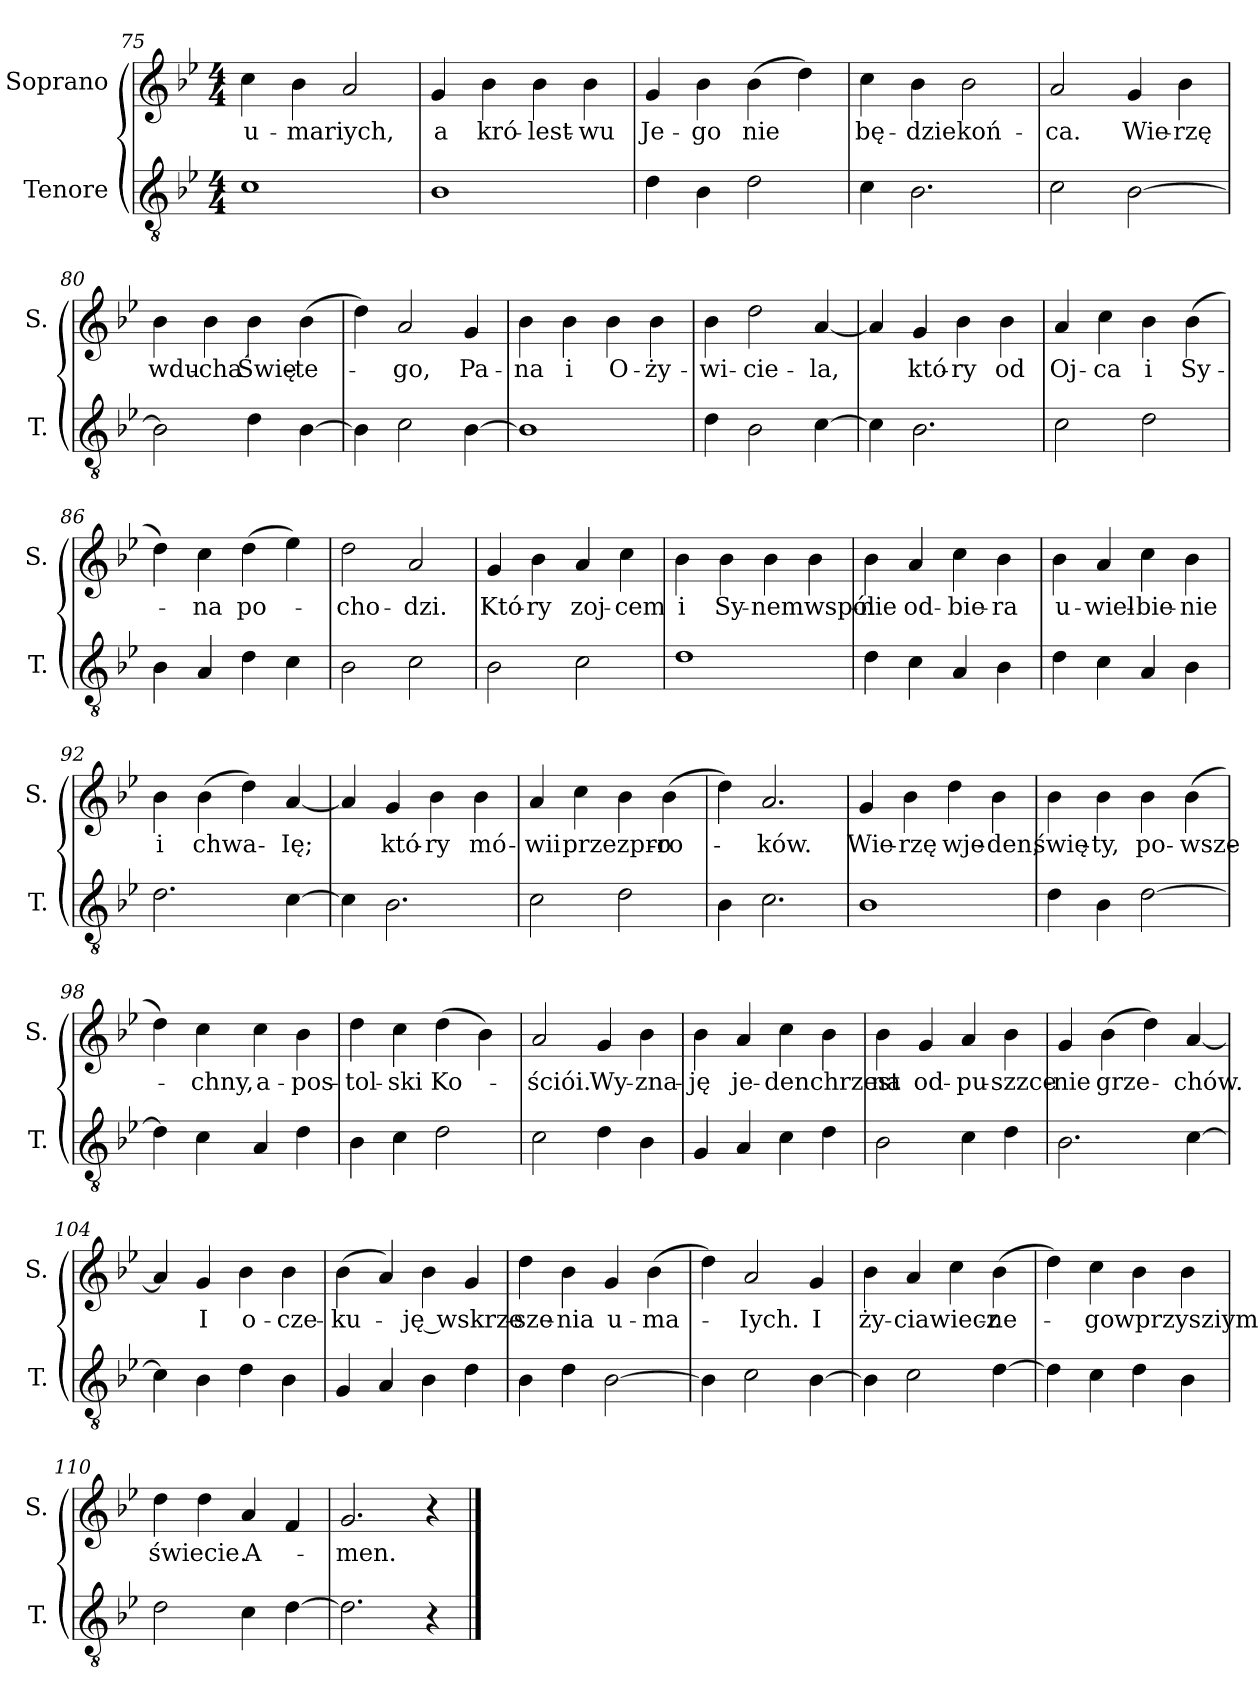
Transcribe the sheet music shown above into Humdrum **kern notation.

**kern	**kern	**text
*part2	*part1	*part1
*staff2	*staff1	*staff1
*I"Tenore	*I"Soprano	*
*I'T.	*I'S.	*
*clefGv2	*clefG2	*
*k[b-e-]	*k[b-e-]	*
*B-:	*B-:	*
*M4/4	*M4/4	*
=75	=75	=75
!	!	!LO:LY:b
1c	4cc\	u-
!	!	!LO:LY:b
.	4b-\	-mariych,
.	2a/	.
=76	=76	=76
!	!	!LO:LY:b
1B-	4g/	a
!	!	!LO:LY:b
.	4b-\	kró-
!	!	!LO:LY:b
.	4b-\	-lest-
!	!	!LO:LY:b
.	4b-\	-wu
=77	=77	=77
!	!	!LO:LY:b
4d\	4g/	Je-
!	!	!LO:LY:b
4B-\	4b-\	-go
!	!	!LO:LY:b
2d\	(>4b-\	nie
.	4dd\)	.
!!LO:LB:g=z
=78	=78	=78
!	!	!LO:LY:b
4c\	4cc\	bę-
!	!	!LO:LY:b
2.B-\	4b-\	-dzie
!	!	!LO:LY:b
.	2b-\	koń-
=79	=79	=79
!	!	!LO:LY:b
2c\	2a/	-ca.
!	!	!LO:LY:b
[>2B-\	4g/	Wie-
!	!	!LO:LY:b
.	4b-\	-rzę
=80	=80	=80
!	!	!LO:LY:b
2B-\]	4b-\	wdu-
!	!	!LO:LY:b
.	4b-\	-cha
!	!	!LO:LY:b
4d\	4b-\	Świę-
!	!	!LO:LY:b
[>4B-\	(>4b-\	-te-
=81	=81	=81
4B-\]	4dd\)	.
!	!	!LO:LY:b
2c\	2a/	-go,
!	!	!LO:LY:b
[>4B-\	4g/	Pa-
=82	=82	=82
!	!	!LO:LY:b
1B-]	4b-\	-na
!	!	!LO:LY:b
.	4b-\	i
!	!	!LO:LY:b
.	4b-\	O-
!	!	!LO:LY:b
.	4b-\	-ży-
=83	=83	=83
!	!	!LO:LY:b
4d\	4b-\	-wi-
!	!	!LO:LY:b
2B-\	2dd\	-cie-
!	!	!LO:LY:b
[<4c\	[<4a/	-la,
!!LO:LB:g=z
=84	=84	=84
4c\]	4a/]	.
!	!	!LO:LY:b
2.B-\	4g/	któ-
!	!	!LO:LY:b
.	4b-\	-ry
!	!	!LO:LY:b
.	4b-\	od
=85	=85	=85
!	!	!LO:LY:b
2c\	4a/	Oj-
!	!	!LO:LY:b
.	4cc\	-ca
!	!	!LO:LY:b
2d\	4b-\	i
!	!	!LO:LY:b
.	(>4b-\	Sy-
=86	=86	=86
4B-\	4dd\)	.
!	!	!LO:LY:b
4A/	4cc\	-na
!	!	!LO:LY:b
4d\	(>4dd\	po-
4c\	4ee-\)	.
=87	=87	=87
!	!	!LO:LY:b
2B-\	2dd\	-cho-
!	!	!LO:LY:b
2c\	2a/	-dzi.
=88	=88	=88
!	!	!LO:LY:b
2B-\	4g/	Któ-
!	!	!LO:LY:b
.	4b-\	-ry
!	!	!LO:LY:b
2c\	4a/	zoj-
!	!	!LO:LY:b
.	4cc\	-cem
=89	=89	=89
!	!	!LO:LY:b
1d	4b-\	i
!	!	!LO:LY:b
.	4b-\	Sy-
!	!	!LO:LY:b
.	4b-\	-nemwspól-
.	4b-\	.
!!LO:PB:g=z
=90	=90	=90
!	!	!LO:LY:b
4d\	4b-\	-nie
!	!	!LO:LY:b
4c\	4a/	od-
!	!	!LO:LY:b
4A/	4cc\	-bie-
!	!	!LO:LY:b
4B-\	4b-\	-ra
=91	=91	=91
!	!	!LO:LY:b
4d\	4b-\	u-
!	!	!LO:LY:b
4c\	4a/	-wiel-
!	!	!LO:LY:b
4A/	4cc\	-bie-
!	!	!LO:LY:b
4B-\	4b-\	-nie
=92	=92	=92
!	!	!LO:LY:b
2.d\	4b-\	i
!	!	!LO:LY:b
.	(>4b-\	chwa-
.	4dd\)	.
!	!	!LO:LY:b
[>4c\	[<4a/	-Ię;
=93	=93	=93
4c\]	4a/]	.
!	!	!LO:LY:b
2.B-\	4g/	któ-
!	!	!LO:LY:b
.	4b-\	-ry
!	!	!LO:LY:b
.	4b-\	mó-
=94	=94	=94
!	!	!LO:LY:b
2c\	4a/	-wii
!	!	!LO:LY:b
.	4cc\	przezpro-
2d\	4b-\	.
!	!	!LO:LY:b
.	(>4b-\	-ro-
=95	=95	=95
4B-\	4dd\)	.
!	!	!LO:LY:b
2.c\	2.a/	-ków.
!!LO:LB:g=z
=96	=96	=96
!	!	!LO:LY:b
1B-	4g/	Wie-
!	!	!LO:LY:b
.	4b-\	-rzę
!	!	!LO:LY:b
.	4dd\	wje-
!	!	!LO:LY:b
.	4b-\	-den,
=97	=97	=97
!	!	!LO:LY:b
4d\	4b-\	świę-
!	!	!LO:LY:b
4B-\	4b-\	-ty,
!	!	!LO:LY:b
[>2d\	4b-\	po-
!	!	!LO:LY:b
.	(>4b-\	-wsze-
=98	=98	=98
4d\]	4dd\)	.
!	!	!LO:LY:b
4c\	4cc\	-chny,
!	!	!LO:LY:b
4A/	4cc\	a-
!	!	!LO:LY:b
4d\	4b-\	-pos-
=99	=99	=99
!	!	!LO:LY:b
4B-\	4dd\	-tol-
!	!	!LO:LY:b
4c\	4cc\	-ski
!	!	!LO:LY:b
2d\	(>4dd\	Ko-
.	4b-\)	.
=100	=100	=100
!	!	!LO:LY:b
2c\	2a/	-ściói.
!	!	!LO:LY:b
4d\	4g/	Wy-
!	!	!LO:LY:b
4B-\	4b-\	-zna-
!!LO:LB:g=z
=101	=101	=101
!	!	!LO:LY:b
4G/	4b-\	-ję
!	!	!LO:LY:b
4A/	4a/	je-
!	!	!LO:LY:b
4c\	4cc\	-denchrzest
4d\	4b-\	.
=102	=102	=102
!	!	!LO:LY:b
2B-\	4b-\	na
!	!	!LO:LY:b
.	4g/	od-
!	!	!LO:LY:b
4c\	4a/	-pu-
!	!	!LO:LY:b
4d\	4b-\	-szzce-
=103	=103	=103
!	!	!LO:LY:b
2.B-\	4g/	-nie
!	!	!LO:LY:b
.	(>4b-\	grze-
.	4dd\)	.
!	!	!LO:LY:b
[>4c\	[<4a/	-chów.
=104	=104	=104
4c\]	4a/]	.
!	!	!LO:LY:b
4B-\	4g/	I
!	!	!LO:LY:b
4d\	4b-\	o-
!	!	!LO:LY:b
4B-\	4b-\	-cze-
=105	=105	=105
!	!	!LO:LY:b
4G/	(>4b-\	-ku-
4A/	4a/)	.
!	!	!LO:LY:b
4B-\	4b-\	-ję wskrze-
4d\	4g/	.
!!LO:LB:g=z
=106	=106	=106
!	!	!LO:LY:b
4B-\	4dd\	-sze-
!	!	!LO:LY:b
4d\	4b-\	-nia
!	!	!LO:LY:b
[>2B-\	4g/	u-
!	!	!LO:LY:b
.	(>4b-\	-ma-
=107	=107	=107
4B-\]	4dd\)	.
!	!	!LO:LY:b
2c\	2a/	-Iych.
!	!	!LO:LY:b
[>4B-\	4g/	I
=108	=108	=108
!	!	!LO:LY:b
4B-\]	4b-\	ży-
!	!	!LO:LY:b
2c\	4a/	-ciawiecz-
.	4cc\	.
!	!	!LO:LY:b
[>4d\	(>4b-\	-ne-
=109	=109	=109
4d\]	4dd\)	.
!	!	!LO:LY:b
4c\	4cc\	-go
!	!	!LO:LY:b
4d\	4b-\	wprzysziym
4B-\	4b-\	.
=110	=110	=110
!	!	!LO:LY:b
2d\	4dd\	świecie.
.	4dd\	.
!	!	!LO:LY:b
4c\	4a/	A-
[>4d\	4f/	.
=111	=111	=111
!	!	!LO:LY:b
2.d\]	2.g/	-men.
4r	4r	.
==	==	==
*-	*-	*-
